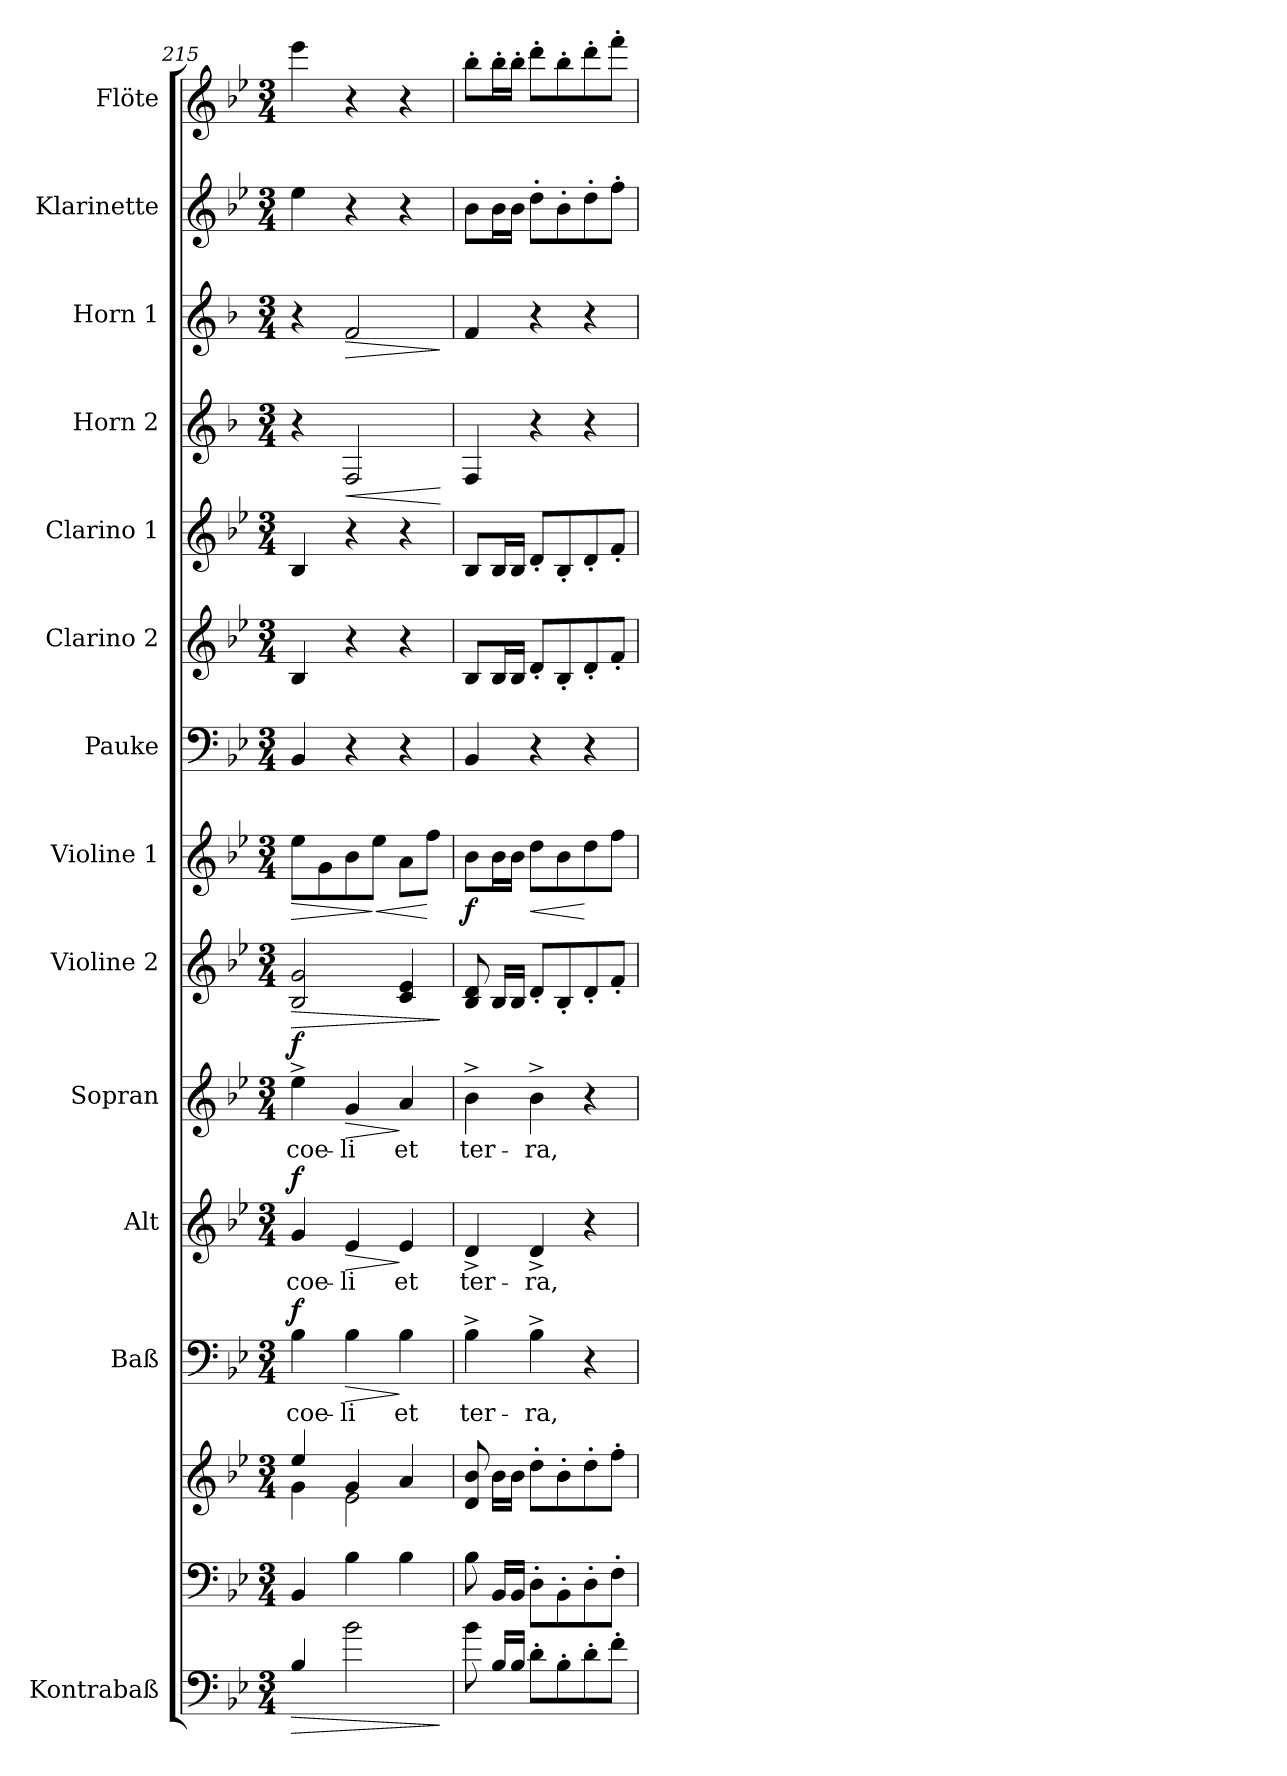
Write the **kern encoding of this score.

**kern	**dynam	**kern	**kern	**kern	**text	**dynam	**kern	**text	**dynam	**kern	**text	**dynam	**kern	**dynam	**kern	**dynam	**kern	**kern	**kern	**kern	**dynam	**kern	**dynam	**kern	**kern
*part14	*part14	*part13	*part13	*part12	*part12	*part12	*part11	*part11	*part11	*part10	*part10	*part10	*part9	*part9	*part8	*part8	*part7	*part6	*part5	*part4	*part4	*part3	*part3	*part2	*part1
*staff15	*staff15	*staff14	*staff13	*staff12	*staff12	*staff12	*staff11	*staff11	*staff11	*staff10	*staff10	*staff10	*staff9	*staff9	*staff8	*staff8	*staff7	*staff6	*staff5	*staff4	*staff4	*staff3	*staff3	*staff2	*staff1
*I"Kontrabaß	*	*	*	*I"Baß	*	*	*I"Alt	*	*	*I"Sopran	*	*	*I"Violine 2	*	*I"Violine 1	*	*I"Pauke	*I"Clarino 2	*I"Clarino 1	*I"Horn 2	*	*I"Horn 1	*	*I"Klarinette	*I"Flöte
*I'Kb	*	*	*	*I'Baß	*	*	*I'Alt	*	*	*I'Sop	*	*	*I'Vln. 2	*	*I'Vln. 1	*	*I'Pk.	*	*	*I'Hrn. 2	*	*I'Hrn. 1	*	*	*I'Fl.
*clefF4	*	*clefF4	*clefG2	*clefF4	*	*	*clefG2	*	*	*clefG2	*	*	*clefG2	*	*clefG2	*	*clefF4	*clefG2	*clefG2	*clefG2	*	*clefG2	*	*clefG2	*clefG2
*ITrd7c12	*	*	*	*	*	*	*	*	*	*	*	*	*	*	*	*	*	*ITrd7c12	*ITrd7c12	*ITrd4c7	*	*ITrd4c7	*	*	*
*k[b-e-]	*	*k[b-e-]	*k[b-e-]	*k[b-e-]	*	*	*k[b-e-]	*	*	*k[b-e-]	*	*	*k[b-e-]	*	*k[b-e-]	*	*k[b-e-]	*k[b-e-]	*k[b-e-]	*k[b-e-]	*	*k[b-e-]	*	*k[b-e-]	*k[b-e-]
*B-:	*	*B-:	*B-:	*B-:	*	*	*B-:	*	*	*B-:	*	*	*B-:	*	*B-:	*	*B-:	*B-:	*B-:	*B-:	*	*B-:	*	*B-:	*B-:
*M3/4	*	*M3/4	*M3/4	*M3/4	*	*	*M3/4	*	*	*M3/4	*	*	*M3/4	*	*M3/4	*	*M3/4	*M3/4	*M3/4	*M3/4	*	*M3/4	*	*M3/4	*M3/4
=215	=215	=215	=215	=215	=215	=215	=215	=215	=215	=215	=215	=215	=215	=215	=215	=215	=215	=215	=215	=215	=215	=215	=215	=215	=215
!	!LO:HP:b	!	!	!	!LO:LY:b	!LO:DY:a	!	!LO:LY:b	!LO:DY:a	!	!LO:LY:b	!LO:DY:a	!	!LO:HP:b	!	!LO:HP:b	!	!	!	!	!	!	!	!	!
*	*	*	*^	*	*	*	*	*	*	*	*	*	*	*	*	*	*	*	*	*	*	*	*	*	*
4BB-/	>	4BB-/	4ee-/	4g\	4B-\	coe-	f	4g/	coe-	f	4ee-^>\	coe-	f	2B-/ 2g/	>	8ee-\L	>	4BB-/	4BB-/	4BB-/	4r	.	4r	.	4ee-\	4eee-\
.	.	.	.	.	.	.	.	.	.	.	.	.	.	.	.	8g\	.	.	.	.	.	.	.	.	.	.
!	!	!	!	!	!	!LO:LY:b	!LO:HP:b	!	!LO:LY:b	!LO:HP:b	!	!LO:LY:b	!LO:HP:b	!	!	!	!	!	!	!	!	!LO:HP:b	!	!LO:HP:b	!	!
2B-\	.	4B-\	4g/	2e-\	4B-\	-li	>	4e-/	-li	>	4g/	-li	>	.	.	8b-\	.	4r	4r	4r	2BB-/	<	2B-/	>	4r	4r
!	!	!	!	!	!	!	!	!	!	!	!	!	!	!	!	!	!LO:HP:n=1:b	!	!	!	!	!	!	!	!	!
.	.	.	.	.	.	.	.	.	.	.	.	.	.	.	.	8ee-\J	] <	.	.	.	.	.	.	.	.	.
!	!	!	!	!	!	!LO:LY:b	!	!	!LO:LY:b	!	!	!LO:LY:b	!	!	!	!	!	!	!	!	!	!	!	!	!	!
.	.	4B-\	4a/	.	4B-\	et	]	4e-/	et	]	4a/	et	]	4c/ 4e-/	.	8a\L	.	4r	4r	4r	.	.	.	.	4r	4r
.	.	.	.	.	.	.	.	.	.	.	.	.	.	.	.	8ff\J	[	.	.	.	.	.	.	.	.	.
*	*	*	*v	*v	*	*	*	*	*	*	*	*	*	*	*	*	*	*	*	*	*	*	*	*	*	*
.	]	.	.	.	.	.	.	.	.	.	.	.	.	]	.	.	.	.	.	.	[	.	]	.	.
=216	=216	=216	=216	=216	=216	=216	=216	=216	=216	=216	=216	=216	=216	=216	=216	=216	=216	=216	=216	=216	=216	=216	=216	=216	=216
!	!	!	!	!	!LO:LY:b	!	!	!LO:LY:b	!	!	!LO:LY:b	!	!	!	!	!LO:DY:b	!	!	!	!	!	!	!	!	!
8B-\	.	8B-\	8d/ 8b-/	4B-^>\	ter-	.	4d^</	ter-	.	4b-^>\	ter-	.	8B-/ 8d/	.	8b-\L	f	4BB-/	8BB-/L	8BB-/L	4BB-/	.	4B-/	.	8b-\L	8bb-'>\L
16BB-/LL	.	16BB-/LL	16b-\LL	.	.	.	.	.	.	.	.	.	16B-/LL	.	16b-\L	.	.	16BB-/L	16BB-/L	.	.	.	.	16b-\L	16bb-'>\L
16BB-/JJ	.	16BB-/JJ	16b-\JJ	.	.	.	.	.	.	.	.	.	16B-/JJ	.	16b-\JJ	.	.	16BB-/JJ	16BB-/JJ	.	.	.	.	16b-\JJ	16bb-'>\JJ
!	!	!	!	!	!LO:LY:b	!	!	!LO:LY:b	!	!	!LO:LY:b	!	!	!	!	!LO:HP:b	!	!	!	!	!	!	!	!	!
8D'>\L	.	8D'>\L	8dd'>\L	4B-^>\	-ra,	.	4d^</	-ra,	.	4b-^>\	-ra,	.	8d'</L	.	8dd\L	<	4r	8D'</L	8D'</L	4r	.	4r	.	8dd'>\L	8ddd'>\L
8BB-'>\	.	8BB-'>\	8b-'>\	.	.	.	.	.	.	.	.	.	8B-'</	.	8b-\	.	.	8BB-'</	8BB-'</	.	.	.	.	8b-'>\	8bb-'>\
8D'>\	.	8D'>\	8dd'>\	4r	.	.	4r	.	.	4r	.	.	8d'</	.	8dd\	[	4r	8D'</	8D'</	4r	.	4r	.	8dd'>\	8ddd'>\
8F'>\J	.	8F'>\J	8ff'>\J	.	.	.	.	.	.	.	.	.	8f'</J	.	8ff\J	.	.	8F'</J	8F'</J	.	.	.	.	8ff'>\J	8fff'>\J
=	=	=	=	=	=	=	=	=	=	=	=	=	=	=	=	=	=	=	=	=	=	=	=	=	=
*-	*-	*-	*-	*-	*-	*-	*-	*-	*-	*-	*-	*-	*-	*-	*-	*-	*-	*-	*-	*-	*-	*-	*-	*-	*-
